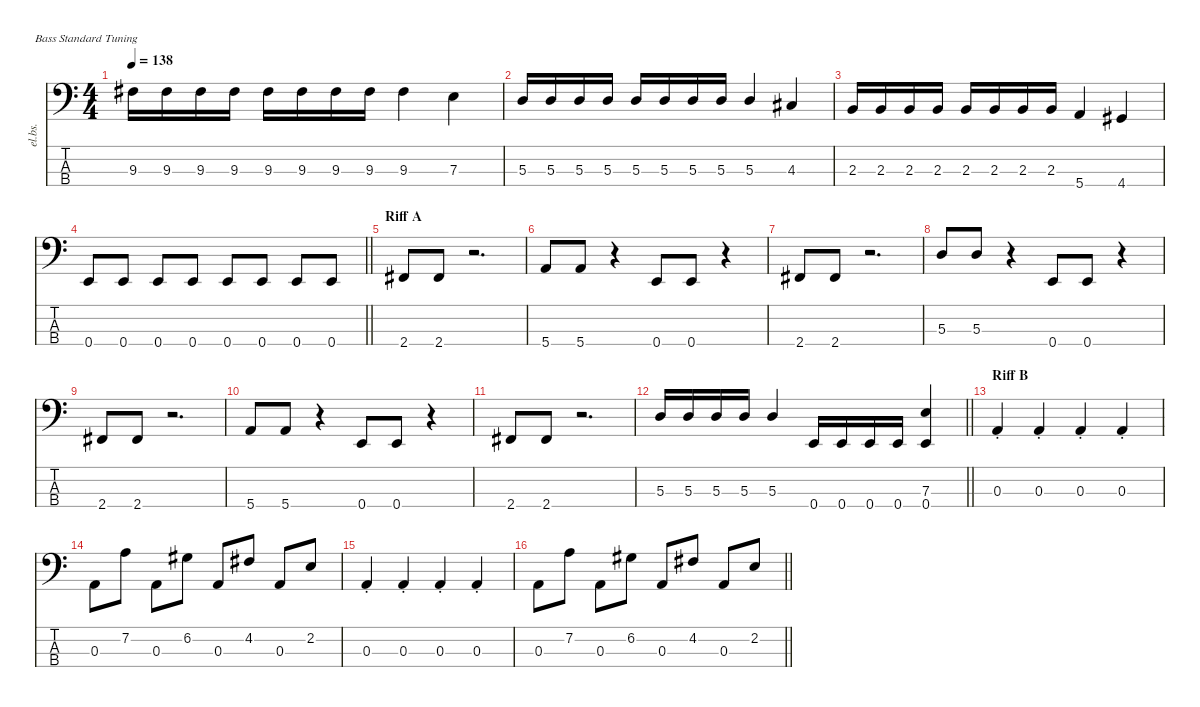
\defaultSystemsLayout 4
\hideDynamics
\bracketExtendMode nobrackets
\otherSystemsTrackNameOrientation horizontal
\track ("Bob Daisley" "el.bs.") {instrument electricbassfinger}
\staff {score tabs}
\tuning (G2 D2 A1 E1)
\ts (4 4)
\tempo 138
\clef f4
\ks c
9.3{acc #}.16{dy f beam Down} 9.3{acc #}.16{beam Down} 9.3{acc #}.16{beam Down} 9.3{acc #}.16{beam Down} 9.3{acc #}.16{beam Down} 9.3{acc #}.16{beam Down} 9.3{acc #}.16{beam Down} 9.3{acc #}.16{beam Down} 9.3{acc #}.4{beam Down} 7.3.4{beam Down} |
5.3.16{beam Up} 5.3.16{beam Up} 5.3.16{beam Up} 5.3.16{beam Up} 5.3.16{beam Up} 5.3.16{beam Up} 5.3.16{beam Up} 5.3.16{beam Up} 5.3.4{beam Up} 4.3{acc #}.4{beam Up} |
2.3.16{beam Up} 2.3.16{beam Up} 2.3.16{beam Up} 2.3.16{beam Up} 2.3.16{beam Up} 2.3.16{beam Up} 2.3.16{beam Up} 2.3.16{beam Up} 5.4.4{beam Up} 4.4{acc #}.4{beam Up} |
\barLineRight lightlight
0.4.8{beam Up} 0.4.8{beam Up} 0.4.8{beam Up} 0.4.8{beam Up} 0.4.8{beam Up} 0.4.8{beam Up} 0.4.8{beam Up} 0.4.8{beam Up} |
\section ("" "Riff A")
2.4{acc #}.8{beam Up} 2.4{acc #}.8{beam Up} r.2{d beam Up} |
5.4.8{beam Up} 5.4.8{beam Up} r.4{beam Up} 0.4.8{beam Up} 0.4.8{beam Up} r.4{beam Up} |
2.4{acc #}.8{beam Up} 2.4{acc #}.8{beam Up} r.2{d beam Up} |
5.3.8{beam Up} 5.3.8{beam Up} r.4{beam Up} 0.4.8{beam Up} 0.4.8{beam Up} r.4{beam Up} |
2.4{acc #}.8{beam Up} 2.4{acc #}.8{beam Up} r.2{d beam Up} |
5.4.8{beam Up} 5.4.8{beam Up} r.4{beam Up} 0.4.8{beam Up} 0.4.8{beam Up} r.4{beam Up} |
2.4{acc #}.8{beam Up} 2.4{acc #}.8{beam Up} r.2{d beam Up} |
\barLineRight lightlight
5.3.16{beam Up} 5.3.16{beam Up} 5.3.16{beam Up} 5.3.16{beam Up} 5.3.4{beam Up} 0.4.16{beam Up} 0.4.16{beam Up} 0.4.16{beam Up} 0.4.16{beam Up} (7.3 0.4).4{beam Up} |
\section ("" "Riff B")
0.3{st}.4{beam Up} 0.3{st}.4{beam Up} 0.3{st}.4{beam Up} 0.3{st}.4{beam Up} |
0.3.8{beam Down} 7.2.8{beam Down} 0.3.8{beam Down} 6.2{acc #}.8{beam Down} 0.3.8{beam Up} 4.2{acc #}.8{beam Up} 0.3.8{beam Up} 2.2.8{beam Up} |
0.3{st}.4{beam Up} 0.3{st}.4{beam Up} 0.3{st}.4{beam Up} 0.3{st}.4{beam Up} |
\barLineRight lightlight
0.3.8{beam Down} 7.2.8{beam Down} 0.3.8{beam Down} 6.2{acc #}.8{beam Down} 0.3.8{beam Up} 4.2{acc #}.8{beam Up} 0.3.8{beam Up} 2.2.8{beam Up}
